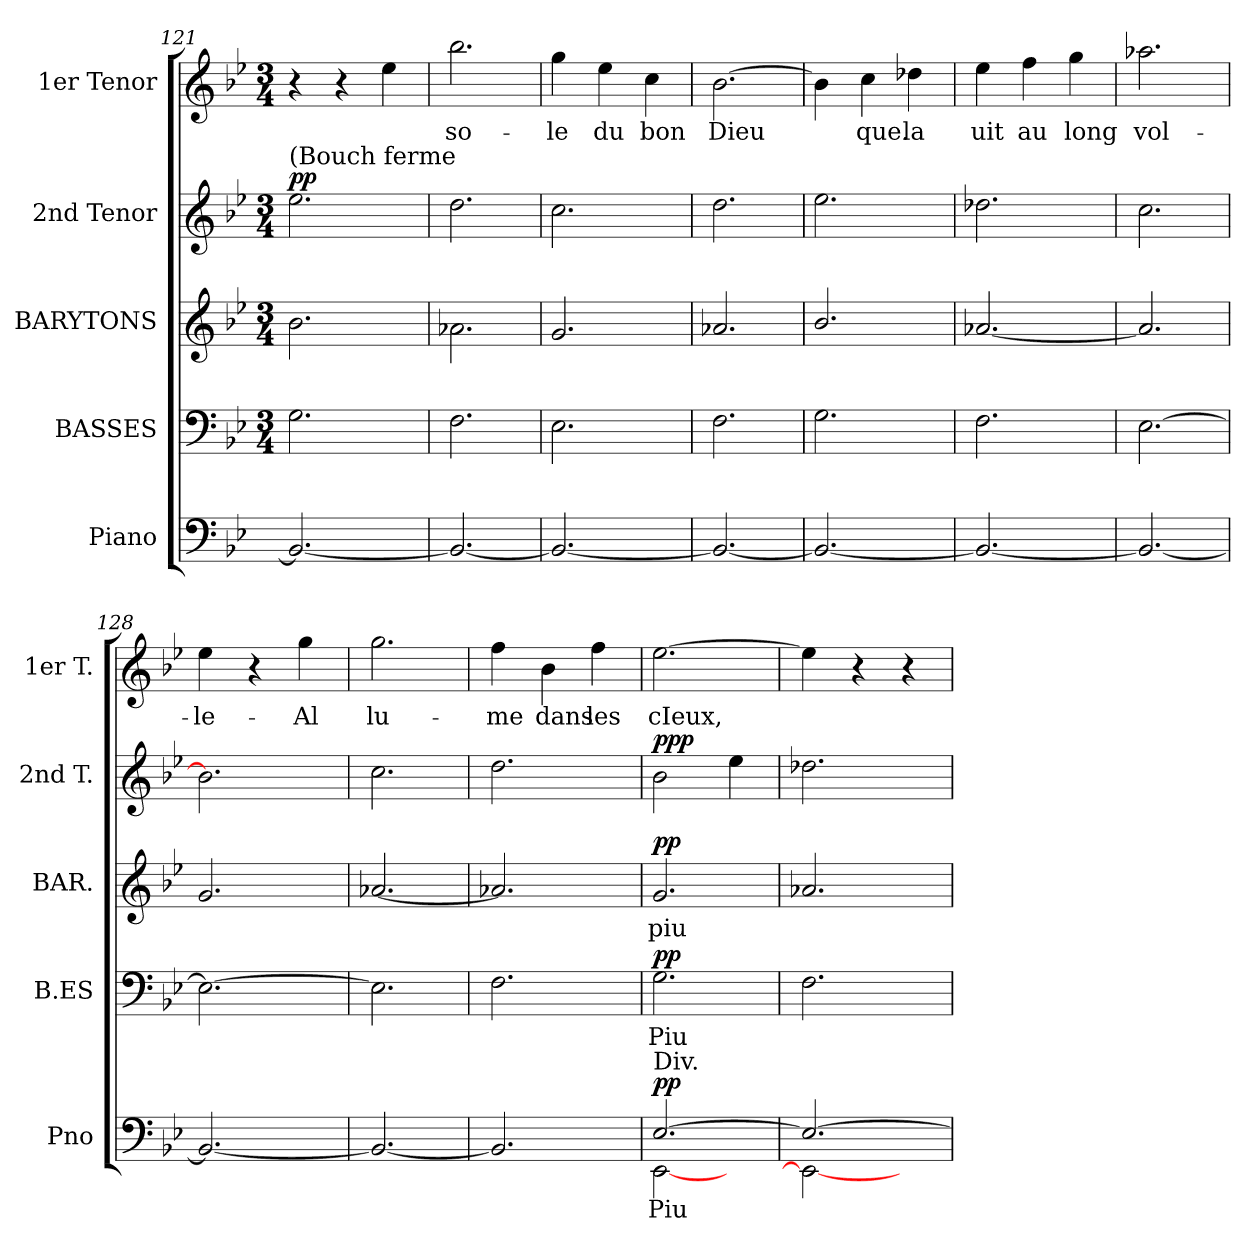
**kern	**text	**dynam	**kern	**text	**dynam	**kern	**text	**dynam	**kern	**dynam	**kern	**text
*part5	*part5	*part5	*part4	*part4	*part4	*part3	*part3	*part3	*part2	*part2	*part1	*part1
*staff5	*staff5	*staff5	*staff4	*staff4	*staff4	*staff3	*staff3	*staff3	*staff2	*staff2	*staff1	*staff1
*I"Piano	*	*	*I"BASSES	*	*	*I"BARYTONS	*	*	*I"2nd Tenor	*	*I"1er Tenor	*
*I'Pno	*	*	*I'B.ES	*	*	*I'BAR.	*	*	*I'2nd T.	*	*I'1er T.	*
*clefF4	*	*	*clefF4	*	*	*clefG2	*	*	*clefG2	*	*clefG2	*
*k[b-e-]	*	*	*k[b-e-]	*	*	*k[b-e-]	*	*	*k[b-e-]	*	*k[b-e-]	*
*	*	*	*M3/4	*	*	*M3/4	*	*	*M3/4	*	*M3/4	*
=121	=121	=121	=121	=121	=121	=121	=121	=121	=121	=121	=121	=121
!	!	!	!	!	!	!	!	!	!LO:TX:a:t=(Bouch ferme	!	!	!
!	!	!	!	!	!	!	!	!	!	!LO:DY:a	!	!
2.BB-/_	.	.	2.G\	.	.	2.b-\	.	.	2.ee-\	pp	4r	.
.	.	.	.	.	.	.	.	.	.	.	4r	Bous-
.	.	.	.	.	.	.	.	.	.	.	4ee-\	.
=122	=122	=122	=122	=122	=122	=122	=122	=122	=122	=122	=122	=122
2.BB-/_	.	.	2.F\	.	.	2.a-X\	.	.	2.dd\	.	2.bb-\	-so-
!!LO:LB:g=z
=123	=123	=123	=123	=123	=123	=123	=123	=123	=123	=123	=123	=123
2.BB-/_	.	.	2.E-\	.	.	2.g/	.	.	2.cc\	.	4gg\	-le
.	.	.	.	.	.	.	.	.	.	.	4ee-\	du
.	.	.	.	.	.	.	.	.	.	.	4cc\	bon
=124	=124	=124	=124	=124	=124	=124	=124	=124	=124	=124	=124	=124
2.BB-/_	.	.	2.F\	.	.	2.a-X/	.	.	2.dd\	.	[2.b-\	Dieu
=125	=125	=125	=125	=125	=125	=125	=125	=125	=125	=125	=125	=125
2.BB-/_	.	.	2.G\	.	.	2.b-/	.	.	2.ee-\	.	4b-\]	.
.	.	.	.	.	.	.	.	.	.	.	4cc\	que.
.	.	.	.	.	.	.	.	.	.	.	4dd-X\	la
=126	=126	=126	=126	=126	=126	=126	=126	=126	=126	=126	=126	=126
2.BB-/_	.	.	2.F\	.	.	[2.a-X/	.	.	2.dd-X\	.	4ee-\	uit
.	.	.	.	.	.	.	.	.	.	.	4ff\	au
.	.	.	.	.	.	.	.	.	.	.	4gg\	long
=127	=127	=127	=127	=127	=127	=127	=127	=127	=127	=127	=127	=127
2.BB-/_	.	.	[2.E-\	.	.	2.a-/]	.	.	2.cc\	.	2.aa-X\	vol-
=128	=128	=128	=128	=128	=128	=128	=128	=128	=128	=128	=128	=128
2.BB-/_	.	.	2.E-\_	.	.	2.g/	.	.	2.b-\]	.	4ee-\	-le-
.	.	.	.	.	.	.	.	.	.	.	4r	.
.	.	.	.	.	.	.	.	.	.	.	4gg\	-Al
=129	=129	=129	=129	=129	=129	=129	=129	=129	=129	=129	=129	=129
2.BB-/_	.	.	2.E-\]	.	.	[2.a-X/	.	.	2.cc\	.	2.gg\	lu-
!!LO:LB:g=z
=130	=130	=130	=130	=130	=130	=130	=130	=130	=130	=130	=130	=130
2.BB-/]	.	.	2.F\	.	.	2.a-X/]	.	.	2.dd\	.	4ff\	-me
.	.	.	.	.	.	.	.	.	.	.	4b-\	dans
.	.	.	.	.	.	.	.	.	.	.	4ff\	les
=131	=131	=131	=131	=131	=131	=131	=131	=131	=131	=131	=131	=131
*^	*	*	*	*	*	*	*	*	*	*	*	*
!LO:TX:a:t=Div.	!	!	!	!	!	!	!	!	!	!	!	!	!
!	!	!	!LO:DY:a	!	!	!LO:DY:a	!	!	!LO:DY:a	!	!LO:DY:a	!	!
[2.E-/	[2EE-\	Piu	pp	2.G\	Piu	pp	2.g/	piu	pp	2b-\	ppp	[2.ee-\	cIeux,
.	4ryy	.	.	.	.	.	.	.	.	4ee-\	.	.	.
=132	=132	=132	=132	=132	=132	=132	=132	=132	=132	=132	=132	=132	=132
2.E-/_	2EE-\_	.	.	2.F\	.	.	2.a-X/	.	.	2.dd-X\	.	4ee-\]	.
.	.	.	.	.	.	.	.	.	.	.	.	4r	.
.	4ryy	.	.	.	.	.	.	.	.	.	.	4r	.
*v	*v	*	*	*	*	*	*	*	*	*	*	*	*
=	=	=	=	=	=	=	=	=	=	=	=	=
*-	*-	*-	*-	*-	*-	*-	*-	*-	*-	*-	*-	*-
